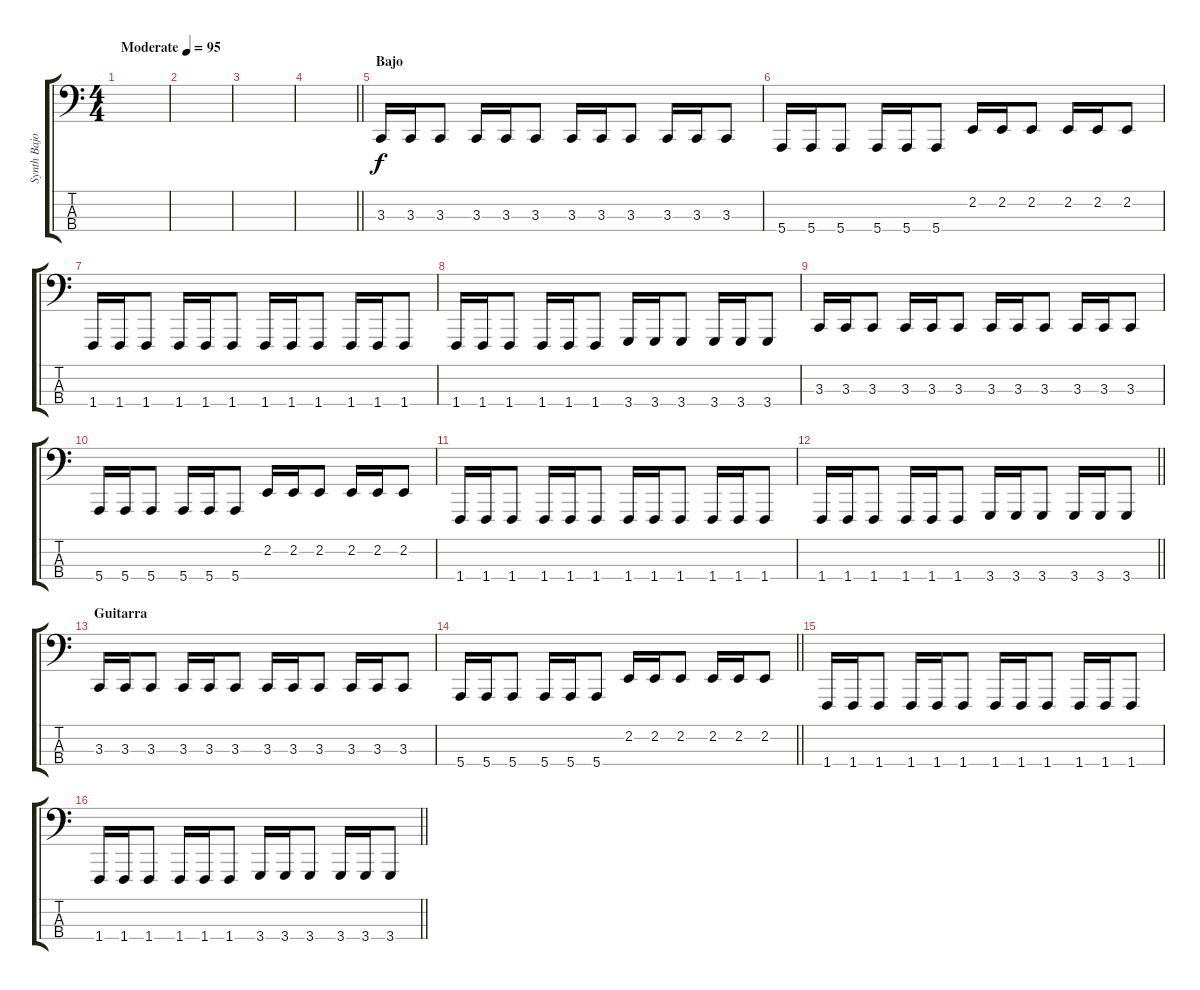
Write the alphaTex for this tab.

\track ("Synth Bajo" "Synth Bajo") {instrument lead2sawtooth}
\staff {score tabs}
\tuning (G2 D2 A1 E1) {hide}
\ts (4 4)
\tempo (95 "Moderate")
\clef f4
\ks c
|
|
|
\barLineRight lightlight
|
\section ("" "Bajo")
3.3.16 3.3.16 3.3.8 3.3.16 3.3.16 3.3.8 3.3.16 3.3.16 3.3.8 3.3.16 3.3.16 3.3.8 |
5.4.16 5.4.16 5.4.8 5.4.16 5.4.16 5.4.8 2.2.16 2.2.16 2.2.8 2.2.16 2.2.16 2.2.8 |
1.4.16 1.4.16 1.4.8 1.4.16 1.4.16 1.4.8 1.4.16 1.4.16 1.4.8 1.4.16 1.4.16 1.4.8 |
1.4.16 1.4.16 1.4.8 1.4.16 1.4.16 1.4.8 3.4.16 3.4.16 3.4.8 3.4.16 3.4.16 3.4.8 |
3.3.16 3.3.16 3.3.8 3.3.16 3.3.16 3.3.8 3.3.16 3.3.16 3.3.8 3.3.16 3.3.16 3.3.8 |
5.4.16 5.4.16 5.4.8 5.4.16 5.4.16 5.4.8 2.2.16 2.2.16 2.2.8 2.2.16 2.2.16 2.2.8 |
1.4.16 1.4.16 1.4.8 1.4.16 1.4.16 1.4.8 1.4.16 1.4.16 1.4.8 1.4.16 1.4.16 1.4.8 |
\barLineRight lightlight
1.4.16 1.4.16 1.4.8 1.4.16 1.4.16 1.4.8 3.4.16 3.4.16 3.4.8 3.4.16 3.4.16 3.4.8 |
\section ("" "Guitarra")
3.3.16 3.3.16 3.3.8 3.3.16 3.3.16 3.3.8 3.3.16 3.3.16 3.3.8 3.3.16 3.3.16 3.3.8 |
\barLineRight lightlight
5.4.16 5.4.16 5.4.8 5.4.16 5.4.16 5.4.8 2.2.16 2.2.16 2.2.8 2.2.16 2.2.16 2.2.8 |
1.4.16 1.4.16 1.4.8 1.4.16 1.4.16 1.4.8 1.4.16 1.4.16 1.4.8 1.4.16 1.4.16 1.4.8 |
\barLineRight lightlight
1.4.16 1.4.16 1.4.8 1.4.16 1.4.16 1.4.8 3.4.16 3.4.16 3.4.8 3.4.16 3.4.16 3.4.8
